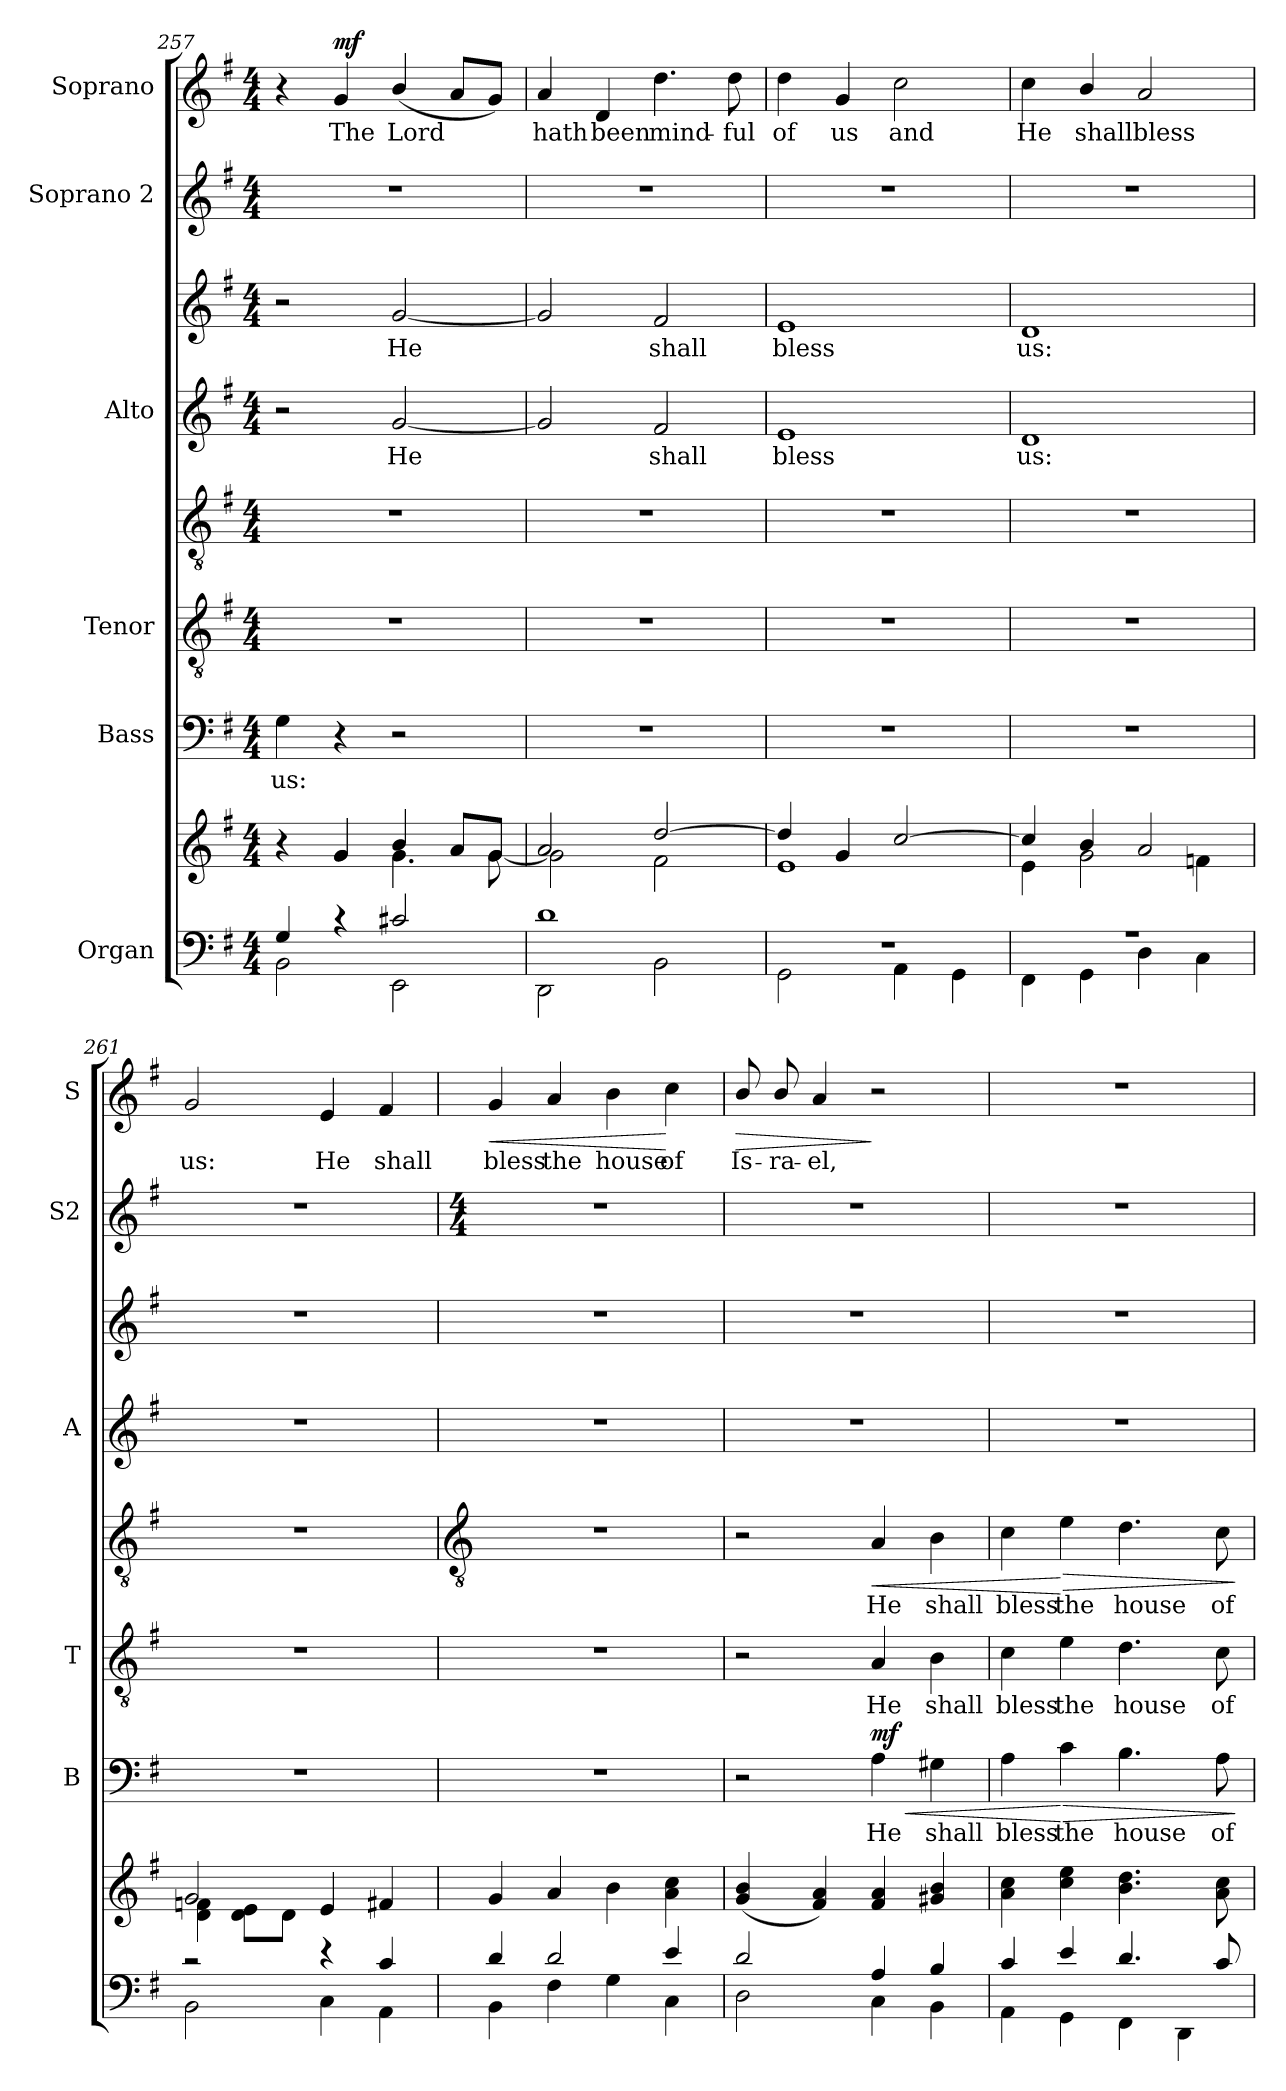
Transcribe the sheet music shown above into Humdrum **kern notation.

**kern	**kern	**kern	**text	**dynam	**kern	**text	**kern	**text	**dynam	**kern	**text	**kern	**text	**dynam	**kern	**kern	**text	**dynam
*part6	*part6	*part5	*part5	*part5	*part4	*part4	*part4	*part4	*part4	*part3	*part3	*part3	*part3	*part3	*part2	*part1	*part1	*part1
*staff9	*staff8	*staff7	*staff7	*staff7	*staff6	*staff6	*staff5	*staff5	*staff5/6	*staff4	*staff4	*staff3	*staff3	*staff3/4	*staff2	*staff1	*staff1	*staff1
*I"Organ	*	*I"Bass	*	*	*I"Tenor	*	*	*	*	*I"Alto	*	*	*	*	*I"Soprano 2	*I"Soprano	*	*
*	*	*I'B	*	*	*I'T	*	*	*	*	*I'A	*	*	*	*	*I'S2	*I'S	*	*
*clefF4	*clefG2	*clefF4	*	*	*clefGv2	*	*clefGv2	*	*	*clefG2	*	*clefG2	*	*	*clefG2	*clefG2	*	*
*k[f#]	*k[f#]	*k[f#]	*	*	*k[f#]	*	*k[f#]	*	*	*k[f#]	*	*k[f#]	*	*	*k[f#]	*k[f#]	*	*
*G:	*G:	*G:	*	*	*G:	*	*G:	*	*	*G:	*	*G:	*	*	*G:	*G:	*	*
*M4/4	*M4/4	*M4/4	*	*	*M4/4	*	*M4/4	*	*	*M4/4	*	*M4/4	*	*	*M4/4	*M4/4	*	*
=257	=257	=257	=257	=257	=257	=257	=257	=257	=257	=257	=257	=257	=257	=257	=257	=257	=257	=257
*^	*^	*	*	*	*	*	*	*	*	*	*	*	*	*	*	*	*	*
!	!	!	!	!	!LO:LY:b	!	!	!	!	!	!	!	!	!	!	!	!	!	!	!
4G/	2BB\	4r	4ryy	4G	us:	.	1r	.	1r	.	.	2r	.	2r	.	.	1r	4r	.	.
!	!	!	!	!	!	!	!	!	!	!	!	!	!	!	!	!	!	!	!LO:LY:b	!LO:DY:b
4r	.	4g/	4g/	4r	.	.	.	.	.	.	.	.	.	.	.	.	.	4g	The	mf
!	!	!	!	!	!	!	!	!	!	!	!	!	!LO:LY:b	!	!LO:LY:b	!LO:DY:b=2	!	!	!LO:LY:b	!
!	!	!	!	!	!	!	!	!	!	!	!	!	!	!	!	!LO:DY:n=1:b	!	!	!	!
2c#X	2EE\	4b/	4.g\	2r	.	.	.	.	.	.	.	[2g	He	[2g	He	mf mf	.	(<4b/	Lord	.
.	.	8a/L	.	.	.	.	.	.	.	.	.	.	.	.	.	.	.	8aL	.	.
.	.	8g/J	[8g\	.	.	.	.	.	.	.	.	.	.	.	.	.	.	8gJ)	.	.
=258	=258	=258	=258	=258	=258	=258	=258	=258	=258	=258	=258	=258	=258	=258	=258	=258	=258	=258	=258	=258
!	!	!	!	!	!	!	!	!	!	!	!	!	!	!	!	!	!	!	!LO:LY:b	!
1d	2DD\	2a/	2g\]	1r	.	.	1r	.	1r	.	.	2g]	.	2g]	.	.	1r	4a	hath	.
!	!	!	!	!	!	!	!	!	!	!	!	!	!	!	!	!	!	!	!LO:LY:b	!
.	.	.	.	.	.	.	.	.	.	.	.	.	.	.	.	.	.	4d	been	.
!	!	!	!	!	!	!	!	!	!	!	!	!	!LO:LY:b	!	!LO:LY:b	!	!	!	!LO:LY:b	!
.	2BB\	[2dd/	2f#\	.	.	.	.	.	.	.	.	2f#	shall	2f#	shall	.	.	4.dd	mind-	.
!	!	!	!	!	!	!	!	!	!	!	!	!	!	!	!	!	!	!	!LO:LY:b	!
.	.	.	.	.	.	.	.	.	.	.	.	.	.	.	.	.	.	8dd	-ful	.
=259	=259	=259	=259	=259	=259	=259	=259	=259	=259	=259	=259	=259	=259	=259	=259	=259	=259	=259	=259	=259
!	!	!	!	!	!	!	!	!	!	!	!	!	!LO:LY:b	!	!LO:LY:b	!	!	!	!LO:LY:b	!
1r	2GG\	4dd/]	1e\	1r	.	.	1r	.	1r	.	.	1e	bless	1e	bless	.	1r	4dd	of	.
!	!	!	!	!	!	!	!	!	!	!	!	!	!	!	!	!	!	!	!LO:LY:b	!
.	.	4g/	.	.	.	.	.	.	.	.	.	.	.	.	.	.	.	4g	us	.
!	!	!	!	!	!	!	!	!	!	!	!	!	!	!	!	!	!	!	!LO:LY:b	!
.	4AA\	[2cc/	.	.	.	.	.	.	.	.	.	.	.	.	.	.	.	2cc	and	.
.	4GG\	.	.	.	.	.	.	.	.	.	.	.	.	.	.	.	.	.	.	.
=260	=260	=260	=260	=260	=260	=260	=260	=260	=260	=260	=260	=260	=260	=260	=260	=260	=260	=260	=260	=260
!	!	!	!	!	!	!	!	!	!	!	!	!	!LO:LY:b	!	!LO:LY:b	!	!	!	!LO:LY:b	!
1r	4FF#\	4cc/]	4e\	1r	.	.	1r	.	1r	.	.	1d	us:	1d	us:	.	1r	4cc	He	.
!	!	!	!	!	!	!	!	!	!	!	!	!	!	!	!	!	!	!	!LO:LY:b	!
.	4GG\	4b/	2g\	.	.	.	.	.	.	.	.	.	.	.	.	.	.	4b/	shall	.
!	!	!	!	!	!	!	!	!	!	!	!	!	!	!	!	!	!	!	!LO:LY:b	!
.	4D\	2a/	.	.	.	.	.	.	.	.	.	.	.	.	.	.	.	2a	bless	.
.	4C\	.	4fn\	.	.	.	.	.	.	.	.	.	.	.	.	.	.	.	.	.
=261	=261	=261	=261	=261	=261	=261	=261	=261	=261	=261	=261	=261	=261	=261	=261	=261	=261	=261	=261	=261
!	!	!	!	!	!	!	!	!	!	!	!	!	!	!	!	!	!	!	!LO:LY:b	!
2r	2BB\	2g/	4d\ 4fn\	1r	.	.	1r	.	1r	.	.	1r	.	1r	.	.	1r	2g	us:	.
.	.	.	8d\ 8e\L	.	.	.	.	.	.	.	.	.	.	.	.	.	.	.	.	.
.	.	.	8d\J	.	.	.	.	.	.	.	.	.	.	.	.	.	.	.	.	.
!	!	!	!	!	!	!	!	!	!	!	!	!	!	!	!	!	!	!	!LO:LY:b	!
4r	4C\	4e/	2ryy	.	.	.	.	.	.	.	.	.	.	.	.	.	.	4e	He	.
!	!	!	!	!	!	!	!	!	!	!	!	!	!	!	!	!	!	!	!LO:LY:b	!
4c	4AA\	4f#X/	.	.	.	.	.	.	.	.	.	.	.	.	.	.	.	4f#	shall	.
*v	*v	*	*	*	*	*	*	*	*	*	*	*	*	*	*	*	*	*	*	*
*	*v	*v	*	*	*	*	*	*	*	*	*	*	*	*	*	*	*	*	*
!!LO:LB:g=z
=262	=262	=262	=262	=262	=262	=262	=262	=262	=262	=262	=262	=262	=262	=262	=262	=262	=262	=262
*	*	*	*	*	*	*	*clefGv2	*	*	*	*	*	*	*	*	*	*	*
*	*	*	*	*	*	*	*	*	*	*	*	*	*	*	*M4/4	*	*	*
*^	*	*	*	*	*	*	*	*	*	*	*	*	*	*	*	*	*	*
*	*^	*	*	*	*	*	*	*	*	*	*	*	*	*	*	*	*	*	*
!	!	!	!	!	!	!	!	!	!	!	!	!	!	!	!	!	!	!	!LO:LY:b	!LO:HP:b
4d/	4BB\	1ryy	4g	1r	.	.	1r	.	1r	.	.	1r	.	1r	.	.	1r	4g	bless	<
!	!	!	!	!	!	!	!	!	!	!	!	!	!	!	!	!	!	!	!LO:LY:b	!
2d/	4F#\	.	4a	.	.	.	.	.	.	.	.	.	.	.	.	.	.	4a	the	.
!	!	!	!	!	!	!	!	!	!	!	!	!	!	!	!	!	!	!	!LO:LY:b	!
.	4G\	.	4b	.	.	.	.	.	.	.	.	.	.	.	.	.	.	4b	house	.
!	!	!	!	!	!	!	!	!	!	!	!	!	!	!	!	!	!	!	!LO:LY:b	!
4e/	4C\	.	4a 4cc	.	.	.	.	.	.	.	.	.	.	.	.	.	.	4cc	of	[
=263	=263	=263	=263	=263	=263	=263	=263	=263	=263	=263	=263	=263	=263	=263	=263	=263	=263	=263	=263	=263
!	!	!	!	!	!	!	!	!	!	!	!	!	!	!	!	!	!	!	!LO:LY:b	!LO:HP:b
2d/	2D\	1ryy	(<4g 4b	2r	.	.	2r	.	2r	.	.	1r	.	1r	.	.	1r	8b/	Is-	>
!	!	!	!	!	!	!	!	!	!	!	!	!	!	!	!	!	!	!	!LO:LY:b	!
.	.	.	.	.	.	.	.	.	.	.	.	.	.	.	.	.	.	8b/	-ra-	.
!	!	!	!	!	!	!	!	!	!	!	!	!	!	!	!	!	!	!	!LO:LY:b	!
.	.	.	4f# 4a)	.	.	.	.	.	.	.	.	.	.	.	.	.	.	4a	-el,	.
!	!	!	!	!	!LO:LY:b	!LO:HP:b	!	!LO:LY:b	!	!LO:LY:b	!LO:HP:b	!	!	!	!	!	!	!	!	!
!	!	!	!	!	!	!LO:DY:n=1:b	!	!	!	!	!LO:DY:n=1:b=2	!	!	!	!	!	!	!	!	!
!	!	!	!	!	!	!	!	!	!	!	!LO:DY:n=2:b	!	!	!	!	!	!	!	!	!
4A/	4C\	.	4f# 4a	4A	He	< mf	4A	He	4A	He	< mf mf	.	.	.	.	.	.	2r	.	]
!	!	!	!	!	!LO:LY:b	!	!	!LO:LY:b	!	!LO:LY:b	!	!	!	!	!	!	!	!	!	!
4B/	4BB\	.	4g#X 4b	4G#X	shall	.	4B	shall	4B	shall	.	.	.	.	.	.	.	.	.	.
=264	=264	=264	=264	=264	=264	=264	=264	=264	=264	=264	=264	=264	=264	=264	=264	=264	=264	=264	=264	=264
!	!	!	!	!	!LO:LY:b	!	!	!LO:LY:b	!	!LO:LY:b	!	!	!	!	!	!	!	!	!	!
4c/	4AA\	1ryy	4a 4cc	4A	bless	.	4c	bless	4c	bless	.	1r	.	1r	.	.	1r	1r	.	.
!	!	!	!	!	!LO:LY:b	!LO:HP:n=1:b	!	!LO:LY:b	!	!LO:LY:b	!LO:HP:n=1:b	!	!	!	!	!	!	!	!	!
4e/	4GG\	.	4cc 4ee	4c	the	[ >	4e	the	4e	the	[ >	.	.	.	.	.	.	.	.	.
!	!	!	!	!	!LO:LY:b	!	!	!LO:LY:b	!	!LO:LY:b	!	!	!	!	!	!	!	!	!	!
4.d/	4FF#\	.	4.b 4.dd	4.B	house	.	4.d	house	4.d	house	.	.	.	.	.	.	.	.	.	.
.	4DD\	.	.	.	.	.	.	.	.	.	.	.	.	.	.	.	.	.	.	.
!	!	!	!	!	!LO:LY:b	!	!	!LO:LY:b	!	!LO:LY:b	!	!	!	!	!	!	!	!	!	!
8c/	.	.	8a 8cc	8A	of	.	8c	of	8c	of	.	.	.	.	.	.	.	.	.	.
*v	*v	*v	*	*	*	*	*	*	*	*	*	*	*	*	*	*	*	*	*	*
.	.	.	.	]	.	.	.	.	]	.	.	.	.	.	.	.	.	.
=	=	=	=	=	=	=	=	=	=	=	=	=	=	=	=	=	=	=
*-	*-	*-	*-	*-	*-	*-	*-	*-	*-	*-	*-	*-	*-	*-	*-	*-	*-	*-
